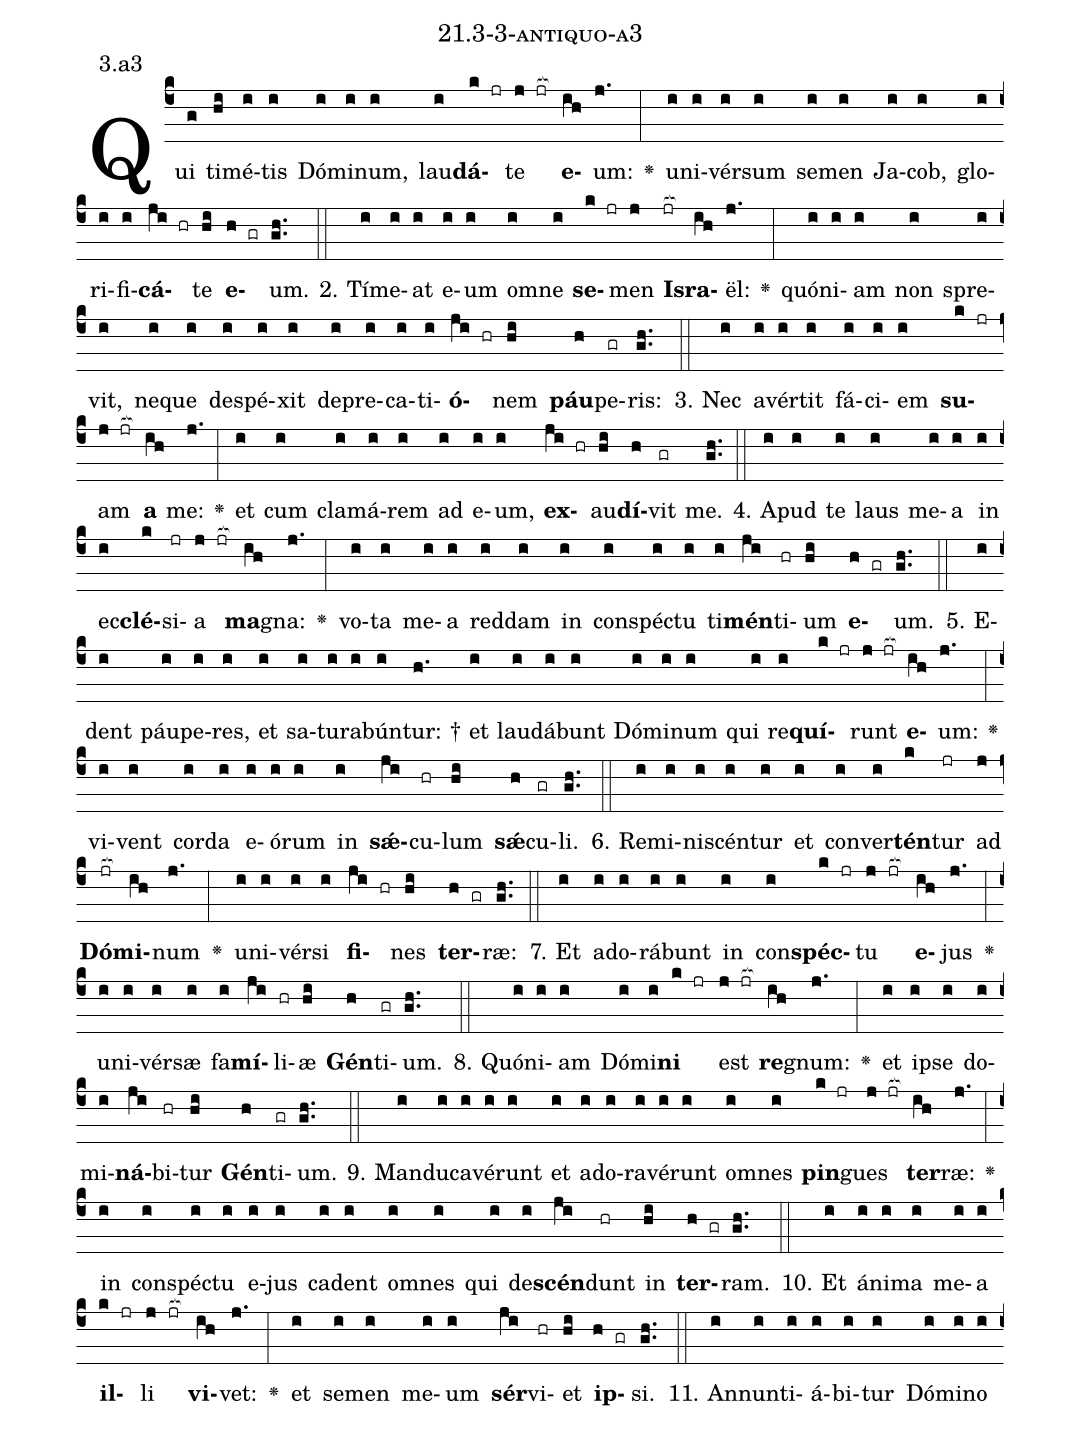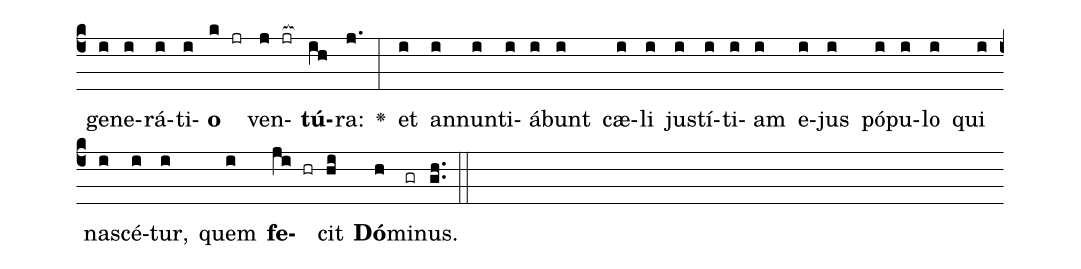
name: 21.3-3-antiquo-a3;
annotation: 3.a3;
%%
(c4)Qui(g) ti(hi)mé(i)tis(i) Dó(i)mi(i)num,(i) lau(i)<b>dá</b>(k jr)te(j jr[ocb:1{]) <b>e</b>(ih[ocb:0}])um:(j.) <v>\greheightstar</v>(:) u(i)ni(i)vér(i)sum(i) se(i)men(i) Ja(i)cob,(i) glo(i)ri(i)fi(i)<b>cá</b>(ji hr)te(hi) <b>e</b>(h gr)um.(gh..) (::)
2. Tí(i)me(i)at(i) e(i)um(i) om(i)ne(i) <b>se</b>(k jr)men(j) <b>Is</b>(jr[ocb:1{])<b>ra</b>(ih[ocb:0}])ël:(j.) <v>\greheightstar</v>(:) quón(i)i(i)am(i) non(i) spre(i)vit,(i) ne(i)que(i) de(i)spé(i)xit(i) de(i)pre(i)ca(i)ti(i)<b>ó</b>(ji hr)nem(hi) <b>páu</b>(h)pe(gr)ris:(gh..) (::)
3. Nec(i) a(i)vér(i)tit(i) fá(i)ci(i)em(i) <b>su</b>(k jr)am(j jr[ocb:1{]) <b>a</b>(ih[ocb:0}]) me:(j.) <v>\greheightstar</v>(:) et(i) cum(i) cla(i)má(i)rem(i) ad(i) e(i)um,(i) <b>ex</b>(ji hr)au(hi)<b>dí</b>(h)vit(gr) me.(gh..) (::)
4. A(i)pud(i) te(i) laus(i) me(i)a(i) in(i) ec(i)<b>clé</b>(k)si(jr)a(j jr[ocb:1{]) <b>ma</b>(ih[ocb:0}])gna:(j.) <v>\greheightstar</v>(:) vo(i)ta(i) me(i)a(i) red(i)dam(i) in(i) con(i)spéc(i)tu(i) ti(i)<b>mén</b>(ji)ti(hr)um(hi) <b>e</b>(h gr)um.(gh..) (::)
5. E(i)dent(i) páu(i)pe(i)res,(i) et(i) sa(i)tu(i)ra(i)bún(i)tur: †(h.) et(i) lau(i)dá(i)bunt(i) Dó(i)mi(i)num(i) qui(i) re(i)<b>quí</b>(k jr)runt(j jr[ocb:1{]) <b>e</b>(ih[ocb:0}])um:(j.) <v>\greheightstar</v>(:) vi(i)vent(i) cor(i)da(i) e(i)ó(i)rum(i) in(i) <b>sǽ</b>(ji)cu(hr)lum(hi) <b>sǽ</b>(h)cu(gr)li.(gh..) (::)
6. Re(i)mi(i)ni(i)scén(i)tur(i) et(i) con(i)ver(i)<b>tén</b>(k)tur(jr) ad(j) <b>Dó</b>(jr[ocb:1{])<b>mi</b>(ih[ocb:0}])num(j.) <v>\greheightstar</v>(:) u(i)ni(i)vér(i)si(i) <b>fi</b>(ji hr)nes(hi) <b>ter</b>(h gr)ræ:(gh..) (::)
7. Et(i) ad(i)o(i)rá(i)bunt(i) in(i) con(i)<b>spéc</b>(k jr)tu(j jr[ocb:1{]) <b>e</b>(ih[ocb:0}])jus(j.) <v>\greheightstar</v>(:) u(i)ni(i)vér(i)sæ(i) fa(i)<b>mí</b>(ji)li(hr)æ(hi) <b>Gén</b>(h)ti(gr)um.(gh..) (::)
8. Quón(i)i(i)am(i) Dó(i)mi(i)<b>ni</b>(k jr) est(j jr[ocb:1{]) <b>re</b>(ih[ocb:0}])gnum:(j.) <v>\greheightstar</v>(:) et(i) ip(i)se(i) do(i)mi(i)<b>ná</b>(ji)bi(hr)tur(hi) <b>Gén</b>(h)ti(gr)um.(gh..) (::)
9. Man(i)du(i)ca(i)vé(i)runt(i) et(i) ad(i)o(i)ra(i)vé(i)runt(i) om(i)nes(i) <b>pin</b>(k jr)gues(j jr[ocb:1{]) <b>ter</b>(ih[ocb:0}])ræ:(j.) <v>\greheightstar</v>(:) in(i) con(i)spéc(i)tu(i) e(i)jus(i) ca(i)dent(i) om(i)nes(i) qui(i) de(i)<b>scén</b>(ji)dunt(hr) in(hi) <b>ter</b>(h gr)ram.(gh..) (::)
10. Et(i) á(i)ni(i)ma(i) me(i)a(i) <b>il</b>(k jr)li(j jr[ocb:1{]) <b>vi</b>(ih[ocb:0}])vet:(j.) <v>\greheightstar</v>(:) et(i) se(i)men(i) me(i)um(i) <b>sér</b>(ji)vi(hr)et(hi) <b>ip</b>(h gr)si.(gh..) (::)
11. An(i)nun(i)ti(i)á(i)bi(i)tur(i) Dó(i)mi(i)no(i) ge(i)ne(i)rá(i)ti(i)<b>o</b>(k jr) ven(j jr[ocb:1{])<b>tú</b>(ih[ocb:0}])ra:(j.) <v>\greheightstar</v>(:) et(i) an(i)nun(i)ti(i)á(i)bunt(i) cæ(i)li(i) jus(i)tí(i)ti(i)am(i) e(i)jus(i) pó(i)pu(i)lo(i) qui(i) na(i)scé(i)tur,(i) quem(i) <b>fe</b>(ji hr)cit(hi) <b>Dó</b>(h)mi(gr)nus.(gh..) (::)
